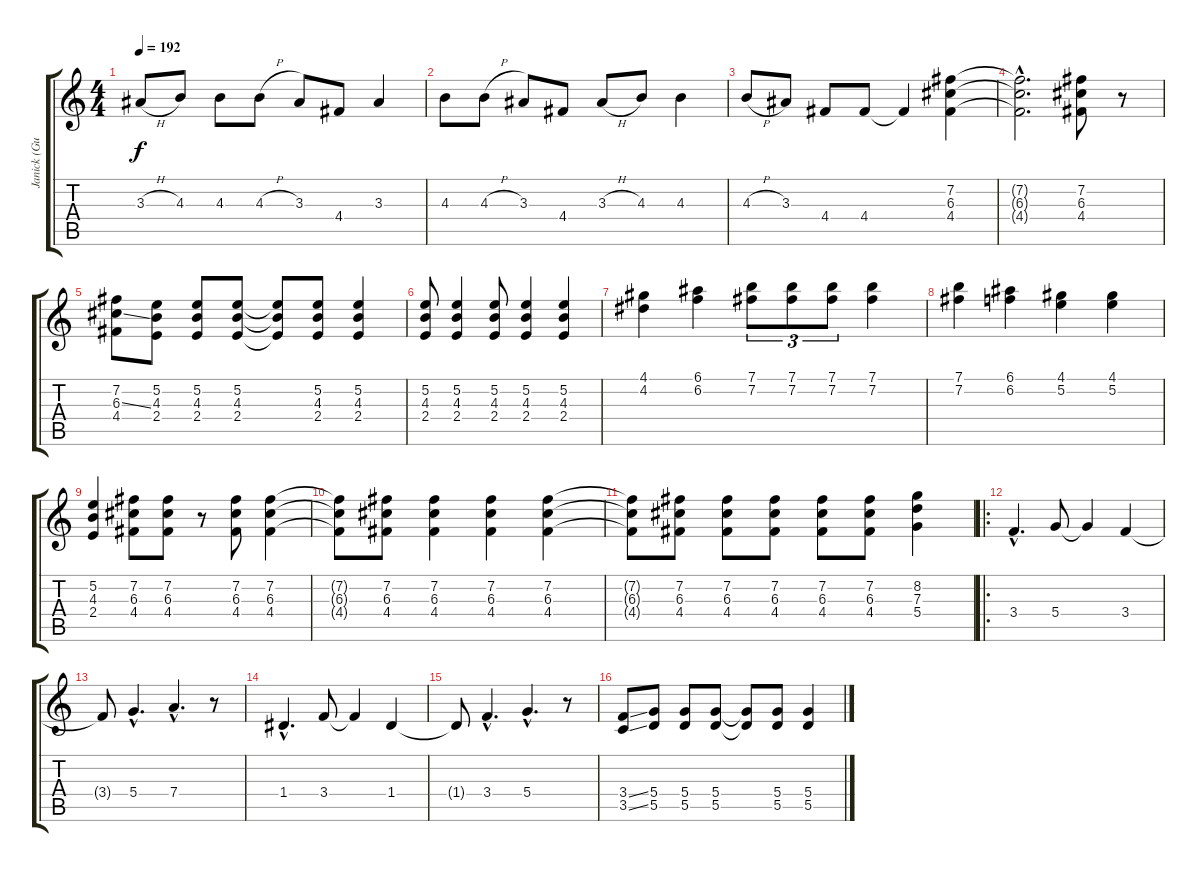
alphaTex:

\track ("Janick (Guitar 2)" "Janick (Gu") {instrument distortionguitar}
\staff {score tabs}
\tuning (E4 B3 G3 D3 A2 E2) {hide}
\ts (4 4)
\tempo 192
\clef g2
\ks c
3.3{h}.8{dy f} 4.3.8 4.3.8 4.3{h}.8 3.3.8 4.4.8 3.3.4 |
4.3.8 4.3{h}.8 3.3.8 4.4.8 3.3{h}.8 4.3.8 4.3.4 |
4.3{h}.8 3.3.8 4.4.8 4.4.8 4.4{t}.4 (7.2 6.3 4.4).4 |
(7.2{hac t} 6.3{hac t} 4.4{hac t}).2{d} (7.2 6.3 4.4).8 r.8 |
(7.2 6.3{ss} 4.4).8 (5.2 4.3 2.4).8 (5.2 4.3 2.4).8 (5.2 4.3 2.4).8 (5.2{t} 4.3{t} 2.4{t}).8 (5.2 4.3 2.4).8 (5.2 4.3 2.4).4 |
(5.2 4.3 2.4).8 (5.2 4.3 2.4).4 (5.2 4.3 2.4).8 (5.2 4.3 2.4).4 (5.2 4.3 2.4).4 |
(4.1 4.2).4 (6.1 6.2).4 (7.1 7.2).8{tu (3 2)} (7.1 7.2).8{tu (3 2)} (7.1 7.2).8{tu (3 2)} (7.1 7.2).4 |
(7.1 7.2).4 (6.1 6.2).4 (4.1 5.2).4 (4.1 5.2).4 |
(5.2 4.3 2.4).4 (7.2 6.3 4.4).8 (7.2 6.3 4.4).8 r.8 (7.2 6.3 4.4).8 (7.2 6.3 4.4).4 |
(7.2{t} 6.3{t} 4.4{t}).8 (7.2 6.3 4.4).8 (7.2 6.3 4.4).4 (7.2 6.3 4.4).4 (7.2 6.3 4.4).4 |
(7.2{t} 6.3{t} 4.4{t}).8 (7.2 6.3 4.4).8 (7.2 6.3 4.4).8 (7.2 6.3 4.4).8 (7.2 6.3 4.4).8 (7.2 6.3 4.4).8 (8.2 7.3 5.4).4 |
\ro
3.4{hac}.4{d} 5.4.8 5.4{t}.4 3.4.4 |
3.4{t}.8 5.4{hac}.4{d} 7.4{hac}.4{d} r.8 |
1.4{hac}.4{d} 3.4.8 3.4{t}.4 1.4.4 |
1.4{t}.8 3.4{hac}.4{d} 5.4{hac}.4{d} r.8 |
(3.4{ss} 3.5{ss}).8 (5.4 5.5).8 (5.4 5.5).8 (5.4 5.5).8 (5.4{t} 5.5{t}).8 (5.4 5.5).8 (5.4 5.5).4
